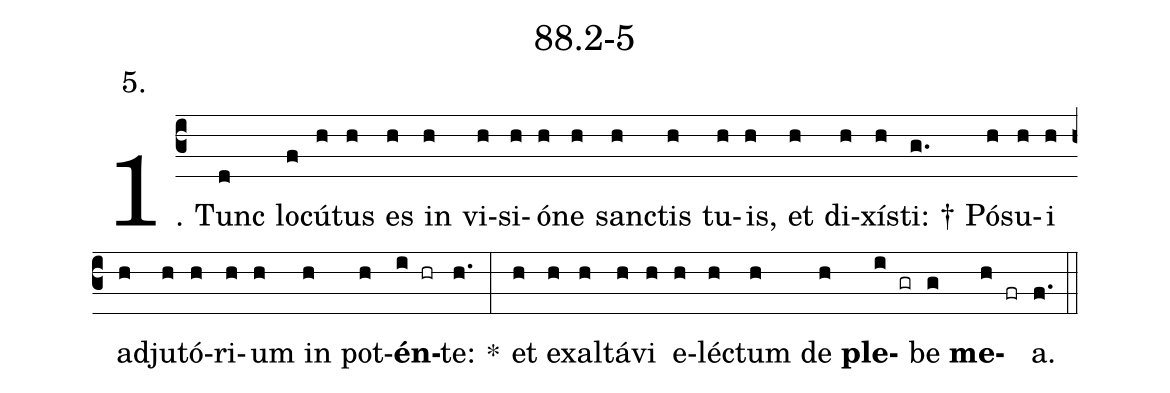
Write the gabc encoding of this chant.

name: 88.2-5;
annotation: 5.;
%%
(c3)1. Tunc(d) lo(f)cú(h)tus(h) es(h) in(h) vi(h)si(h)ó(h)ne(h) sanc(h)tis(h) tu(h)is,(h) et(h) di(h)xís(h)ti: †(g.) Pó(h)su(h)i(h) ad(h)ju(h)tó(h)ri(h)um(h) in(h) pot(h)<b>én</b>(i hr)te:(h.) *(:) et(h) ex(h)al(h)tá(h)vi(h) e(h)léc(h)tum(h) de(h) <b>ple</b>(i gr)be(g) <b>me</b>(h fr)a.(f.) (::)


%E(h) u(h) o(i) u(g) a(h) e.(f.) (::)
